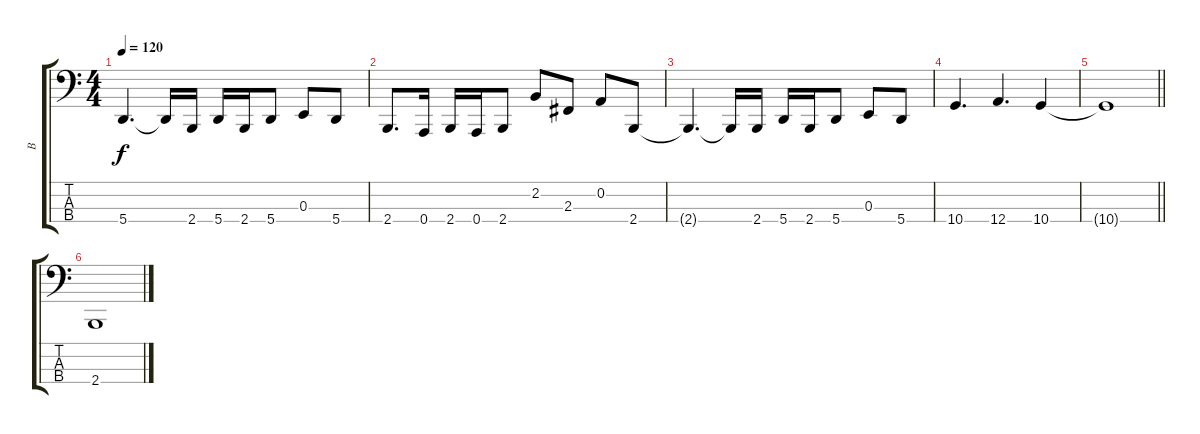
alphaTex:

\track ("B" "B") {instrument electricbassfinger}
\staff {score tabs}
\tuning (D2 A1 E1 A0) {hide}
\ts (4 4)
\tempo 120
\clef f4
\ks c
5.4{t}.4{d dy f} 5.4{t}.16 2.4.16 5.4.16 2.4.16 5.4.8 0.3.8 5.4.8 |
2.4.8{d} 0.4.16 2.4.16 0.4.16 2.4.8 2.2.8 2.3.8 0.2.8 2.4.8 |
2.4{t}.4{d} 2.4{t}.16 2.4.16 5.4.16 2.4.16 5.4.8 0.3.8 5.4.8 |
10.4.4{d} 12.4.4{d} 10.4.4 |
\barLineRight lightlight
10.4{t}.1 |
2.4.1
